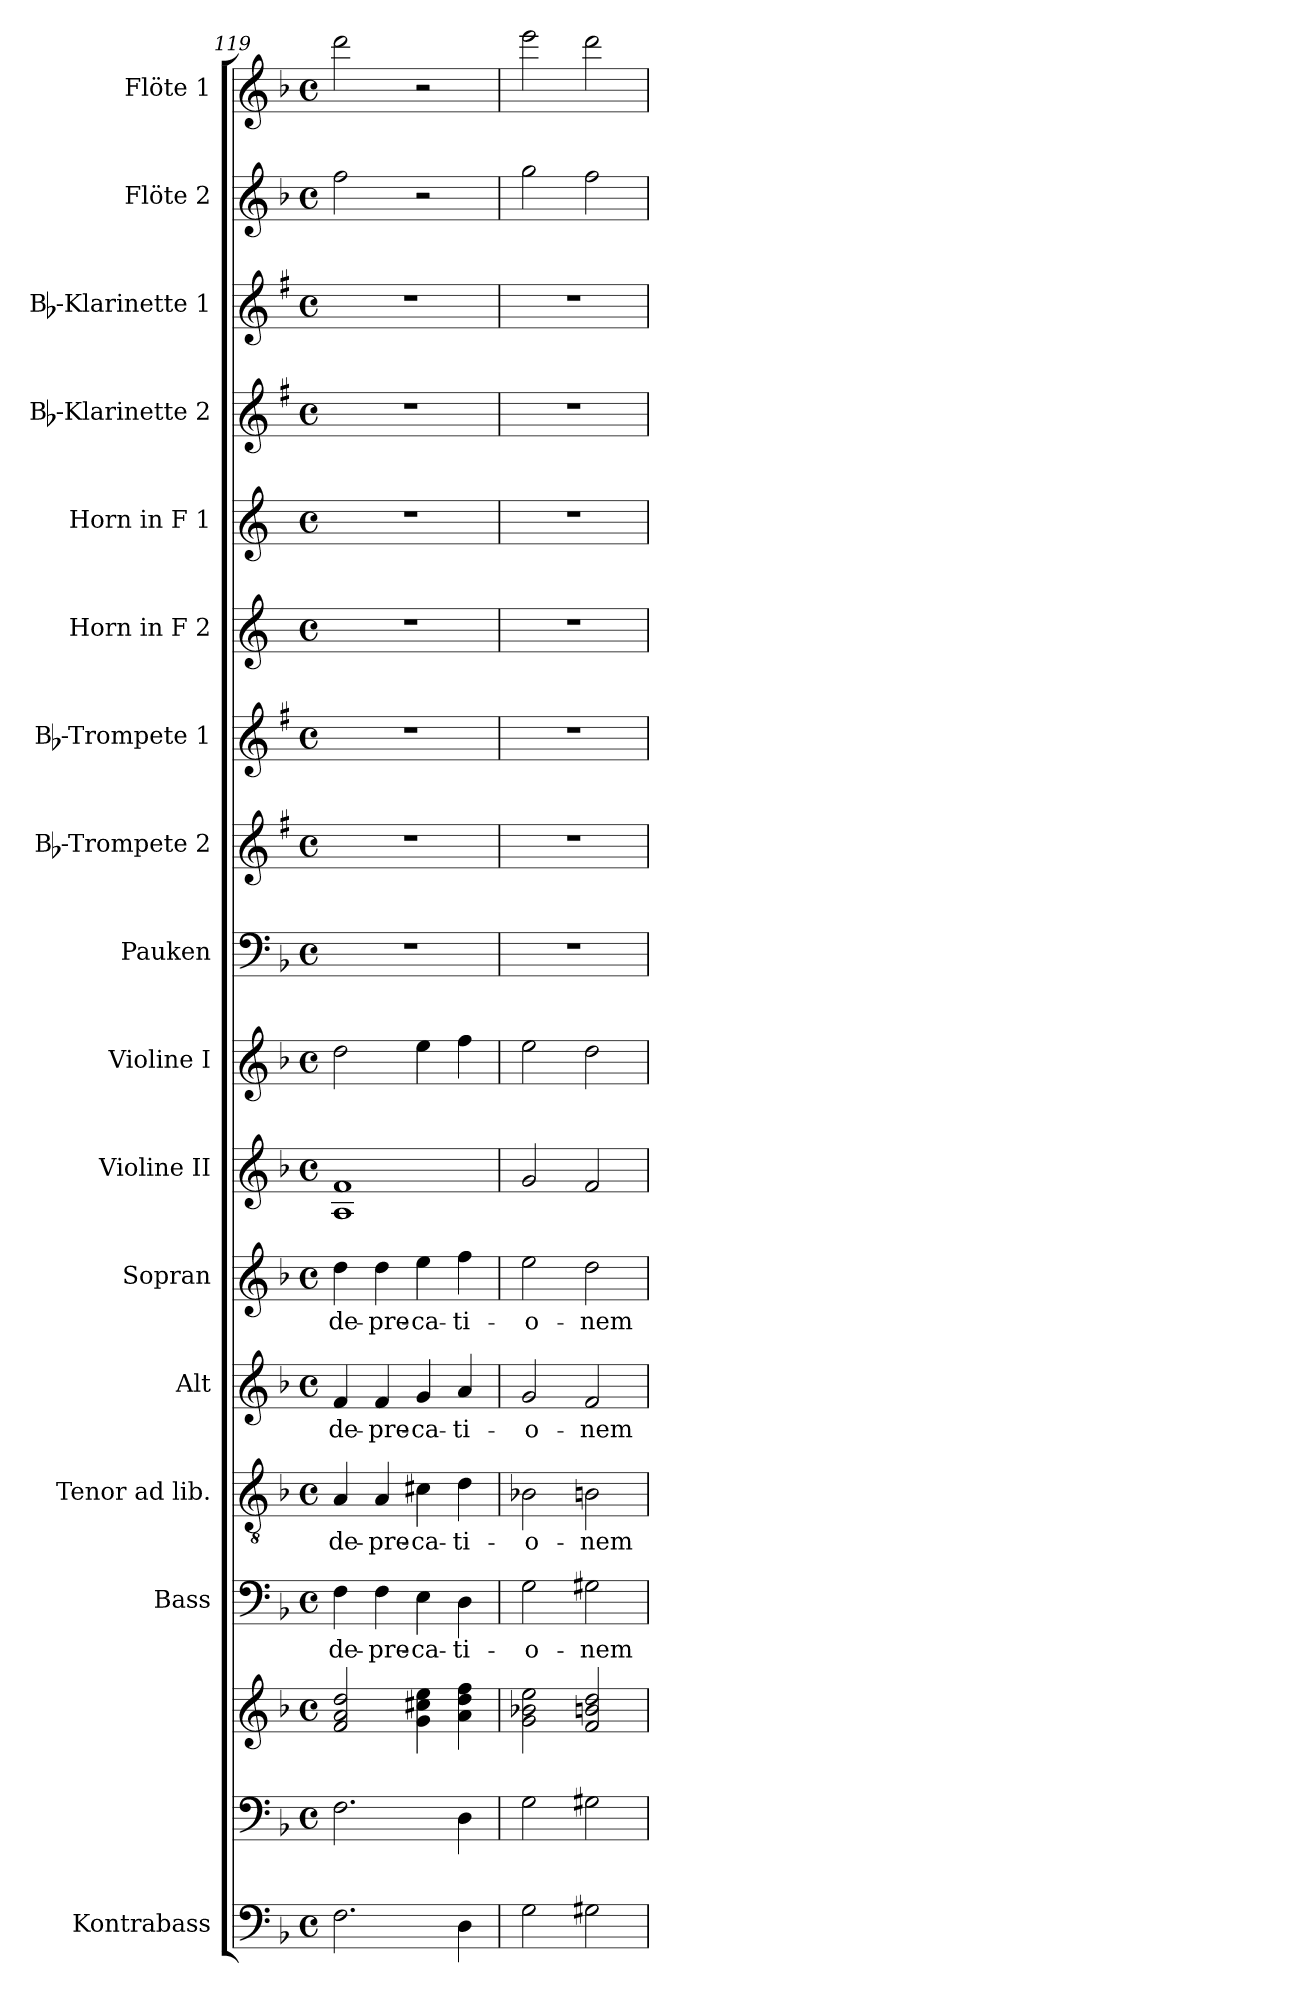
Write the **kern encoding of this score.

**kern	**kern	**kern	**kern	**text	**kern	**text	**kern	**text	**kern	**text	**kern	**kern	**kern	**kern	**kern	**kern	**kern	**kern	**kern	**kern	**kern
*part17	*part16	*part16	*part15	*part15	*part14	*part14	*part13	*part13	*part12	*part12	*part11	*part10	*part9	*part8	*part7	*part6	*part5	*part4	*part3	*part2	*part1
*staff18	*staff17	*staff16	*staff15	*staff15	*staff14	*staff14	*staff13	*staff13	*staff12	*staff12	*staff11	*staff10	*staff9	*staff8	*staff7	*staff6	*staff5	*staff4	*staff3	*staff2	*staff1
*I"Kontrabass	*	*	*I"Bass	*	*I"Tenor ad lib.	*	*I"Alt	*	*I"Sopran	*	*I"Violine II	*I"Violine I	*I"Pauken	*I"Bb-Trompete 2	*I"Bb-Trompete 1	*I"Horn in F 2	*I"Horn in F 1	*I"Bb-Klarinette 2	*I"Bb-Klarinette 1	*I"Flöte 2	*I"Flöte 1
*I'Kb.	*	*	*I'B.	*	*I'T.	*	*I'A.	*	*I'S.	*	*I'Vl. II	*I'Vl. I	*I'Pk.	*I'Bb Trp. 2	*I'Bb Trp. 1	*	*	*I'Bb Kl. 2	*I'Bb Kl. 1	*I'Fl. 2	*I'Fl. 1
*clefF4	*clefF4	*clefG2	*clefF4	*	*clefGv2	*	*clefG2	*	*clefG2	*	*clefG2	*clefG2	*clefF4	*clefG2	*clefG2	*clefG2	*clefG2	*clefG2	*clefG2	*clefG2	*clefG2
*ITrd7c12	*	*	*	*	*	*	*	*	*	*	*	*	*	*ITrd1c2	*ITrd1c2	*ITrd4c7	*ITrd4c7	*ITrd1c2	*ITrd1c2	*	*
*k[b-]	*k[b-]	*k[b-]	*k[b-]	*	*k[b-]	*	*k[b-]	*	*k[b-]	*	*k[b-]	*k[b-]	*k[b-]	*k[b-]	*k[b-]	*k[b-]	*k[b-]	*k[b-]	*k[b-]	*k[b-]	*k[b-]
*F:	*F:	*F:	*F:	*	*F:	*	*F:	*	*F:	*	*F:	*F:	*F:	*F:	*F:	*F:	*F:	*F:	*F:	*F:	*F:
*M4/4	*M4/4	*M4/4	*M4/4	*	*M4/4	*	*M4/4	*	*M4/4	*	*M4/4	*M4/4	*M4/4	*M4/4	*M4/4	*M4/4	*M4/4	*M4/4	*M4/4	*M4/4	*M4/4
*met(c)	*met(c)	*met(c)	*met(c)	*	*met(c)	*	*met(c)	*	*met(c)	*	*met(c)	*met(c)	*met(c)	*met(c)	*met(c)	*met(c)	*met(c)	*met(c)	*met(c)	*met(c)	*met(c)
=119	=119	=119	=119	=119	=119	=119	=119	=119	=119	=119	=119	=119	=119	=119	=119	=119	=119	=119	=119	=119	=119
!	!	!	!	!LO:LY:b	!	!LO:LY:b	!	!LO:LY:b	!	!LO:LY:b	!	!	!	!	!	!	!	!	!	!	!
2.FF\	2.F\	2f/ 2a/ 2dd/	4F\	de-	4A/	de-	4f/	de-	4dd\	de-	1A 1f	2dd\	1r	1r	1r	1r	1r	1r	1r	2ff\	2ddd\
!	!	!	!	!LO:LY:b	!	!LO:LY:b	!	!LO:LY:b	!	!LO:LY:b	!	!	!	!	!	!	!	!	!	!	!
.	.	.	4F\	-pre-	4A/	-pre-	4f/	-pre-	4dd\	-pre-	.	.	.	.	.	.	.	.	.	.	.
!	!	!	!	!LO:LY:b	!	!LO:LY:b	!	!LO:LY:b	!	!LO:LY:b	!	!	!	!	!	!	!	!	!	!	!
.	.	4g\ 4cc#X\ 4ee\	4E\	-ca-	4c#X\	-ca-	4g/	-ca-	4ee\	-ca-	.	4ee\	.	.	.	.	.	.	.	2r	2r
!	!	!	!	!LO:LY:b	!	!LO:LY:b	!	!LO:LY:b	!	!LO:LY:b	!	!	!	!	!	!	!	!	!	!	!
4DD\	4D\	4a\ 4dd\ 4ff\	4D\	-ti-	4d\	-ti-	4a/	-ti-	4ff\	-ti-	.	4ff\	.	.	.	.	.	.	.	.	.
=120	=120	=120	=120	=120	=120	=120	=120	=120	=120	=120	=120	=120	=120	=120	=120	=120	=120	=120	=120	=120	=120
!	!	!	!	!LO:LY:b	!	!LO:LY:b	!	!LO:LY:b	!	!LO:LY:b	!	!	!	!	!	!	!	!	!	!	!
2GG\	2G\	2g\ 2b-X\ 2ee\	2G\	-o-	2B-X\	-o-	2g/	-o-	2ee\	-o-	2g/	2ee\	1r	1r	1r	1r	1r	1r	1r	2gg\	2eee\
!	!	!	!	!LO:LY:b	!	!LO:LY:b	!	!LO:LY:b	!	!LO:LY:b	!	!	!	!	!	!	!	!	!	!	!
2GG#X\	2G#X\	2f/ 2bn/ 2dd/	2G#X\	-nem	2Bn\	-nem	2f/	-nem	2dd\	-nem	2f/	2dd\	.	.	.	.	.	.	.	2ff\	2ddd\
=	=	=	=	=	=	=	=	=	=	=	=	=	=	=	=	=	=	=	=	=	=
*-	*-	*-	*-	*-	*-	*-	*-	*-	*-	*-	*-	*-	*-	*-	*-	*-	*-	*-	*-	*-	*-
